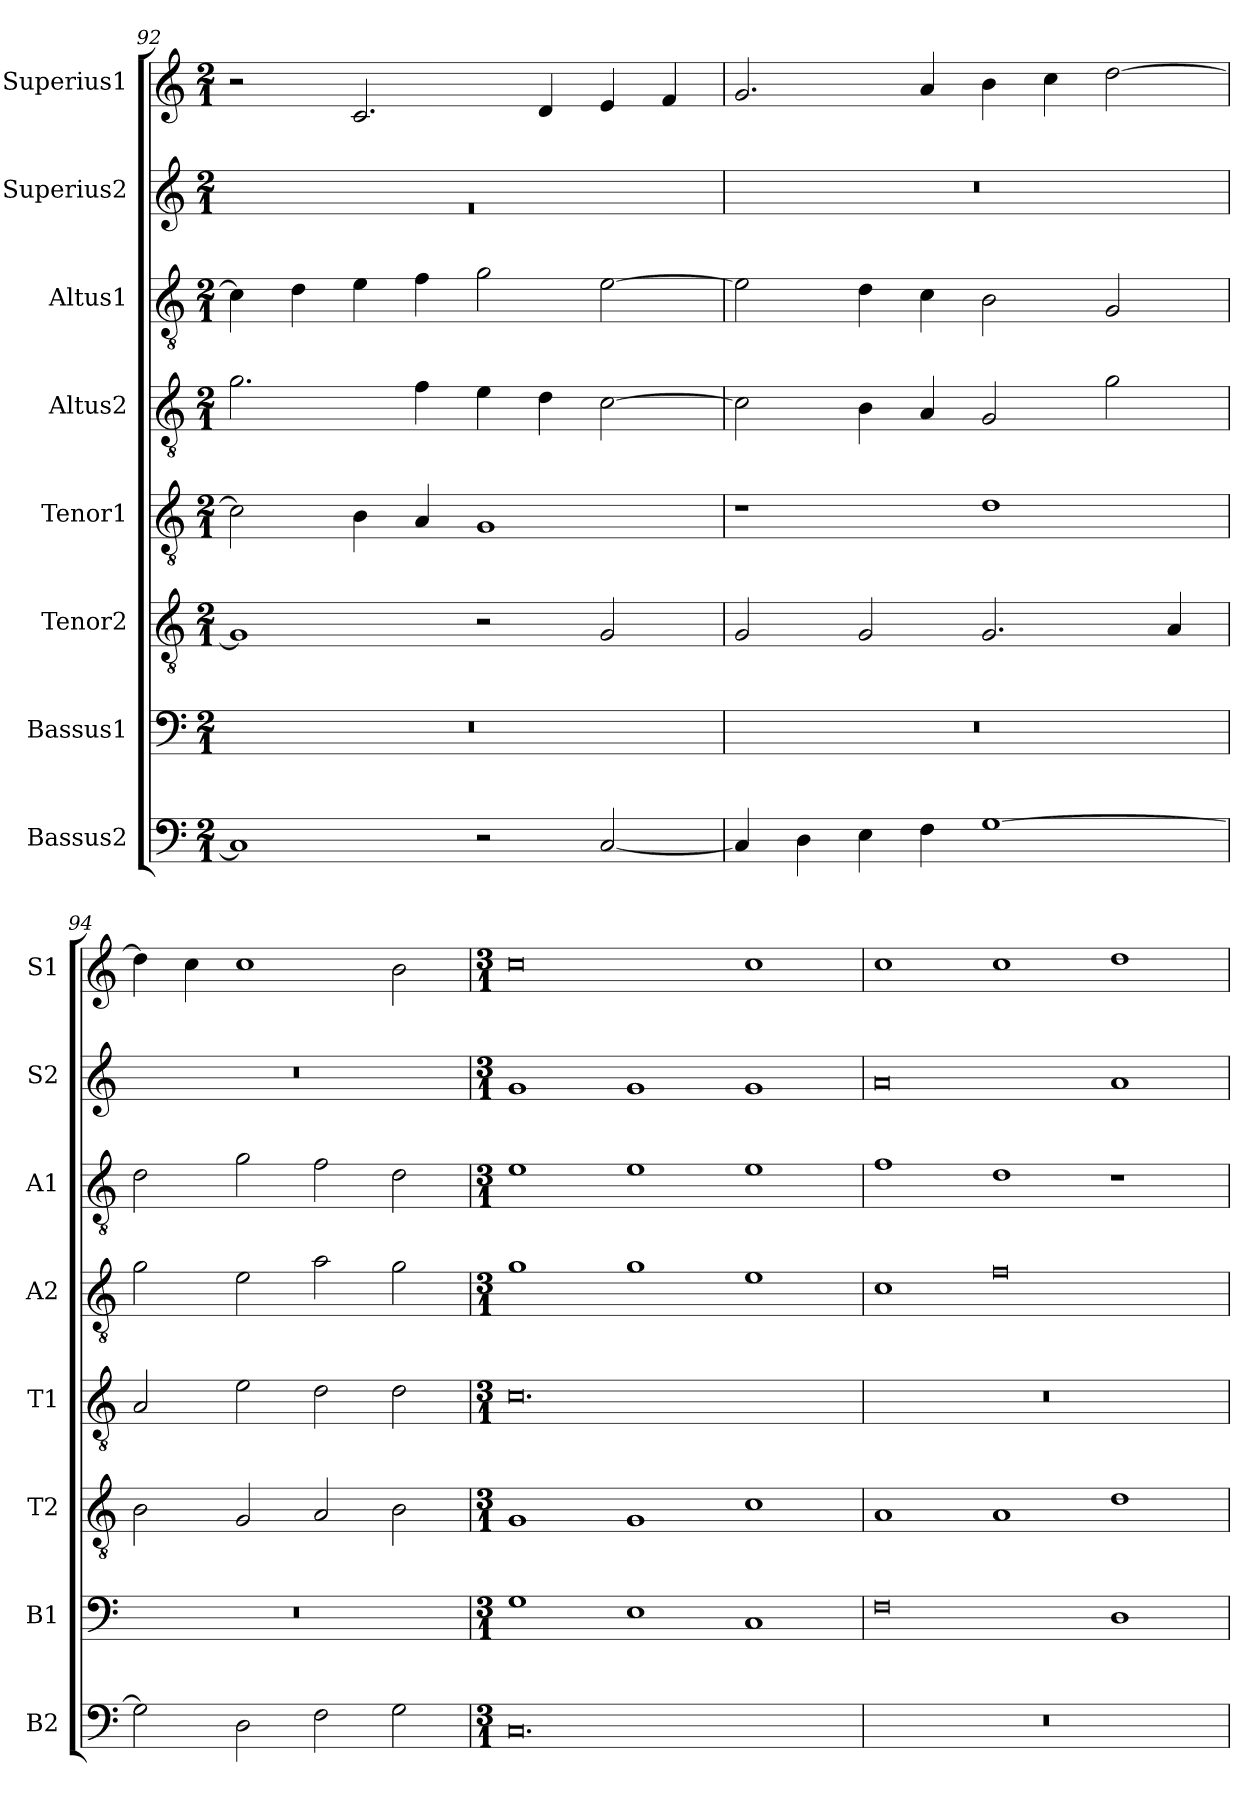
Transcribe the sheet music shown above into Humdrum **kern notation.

**kern	**kern	**kern	**kern	**kern	**kern	**kern	**kern
*part8	*part7	*part6	*part5	*part4	*part3	*part2	*part1
*staff8	*staff7	*staff6	*staff5	*staff4	*staff3	*staff2	*staff1
*I"Bassus2	*I"Bassus1	*I"Tenor2	*I"Tenor1	*I"Altus2	*I"Altus1	*I"Superius2	*I"Superius1
*I'B2	*I'B1	*I'T2	*I'T1	*I'A2	*I'A1	*I'S2	*I'S1
*clefF4	*clefF4	*clefGv2	*clefGv2	*clefGv2	*clefGv2	*clefG2	*clefG2
*k[]	*k[]	*k[]	*k[]	*k[]	*k[]	*k[]	*k[]
*M2/1	*M2/1	*M2/1	*M2/1	*M2/1	*M2/1	*M2/1	*M2/1
=92	=92	=92	=92	=92	=92	=92	=92
1C]	0r	1G]	2c]	2.g	4c]	0rg	2r
.	.	.	.	.	4d	.	.
.	.	.	4B	.	4e	.	2.c
.	.	.	4A	4f	4f	.	.
2r	.	2r	1G	4e	2g	.	.
.	.	.	.	4d	.	.	4d
[2C	.	2G	.	[2c	[2e	.	4e
.	.	.	.	.	.	.	4f
=93	=93	=93	=93	=93	=93	=93	=93
4C]	0r	2G	1r	2c]	2e]	0r	2.g
4D	.	.	.	.	.	.	.
4E	.	2G	.	4B	4d	.	.
4F	.	.	.	4A	4c	.	4a
[1G	.	2.G	1d	2G	2B	.	4b
.	.	.	.	.	.	.	4cc
.	.	.	.	2g	2G	.	[2dd
.	.	4A	.	.	.	.	.
=94	=94	=94	=94	=94	=94	=94	=94
2G]	0r	2B	2A	2g	2d	0r	4dd]
.	.	.	.	.	.	.	4cc
2D	.	2G	2e	2e	2g	.	1cc
2F	.	2A	2d	2a	2f	.	.
2G	.	2B	2d	2g	2d	.	2b
=95	=95	=95	=95	=95	=95	=95	=95
*M3/1	*M3/1	*M3/1	*M3/1	*M3/1	*M3/1	*M3/1	*M3/1
0.C	1G	1G	0.c	1g	1e	1g	0cc
.	1E	1G	.	1g	1e	1g	.
.	1C	1c	.	1e	1e	1g	1cc
=96	=96	=96	=96	=96	=96	=96	=96
0.r	0F	1A	0.r	1c	1f	0a	1cc
.	.	1A	.	0f	1d	.	1cc
.	1D	1d	.	.	1r	1a	1dd
=	=	=	=	=	=	=	=
*-	*-	*-	*-	*-	*-	*-	*-
